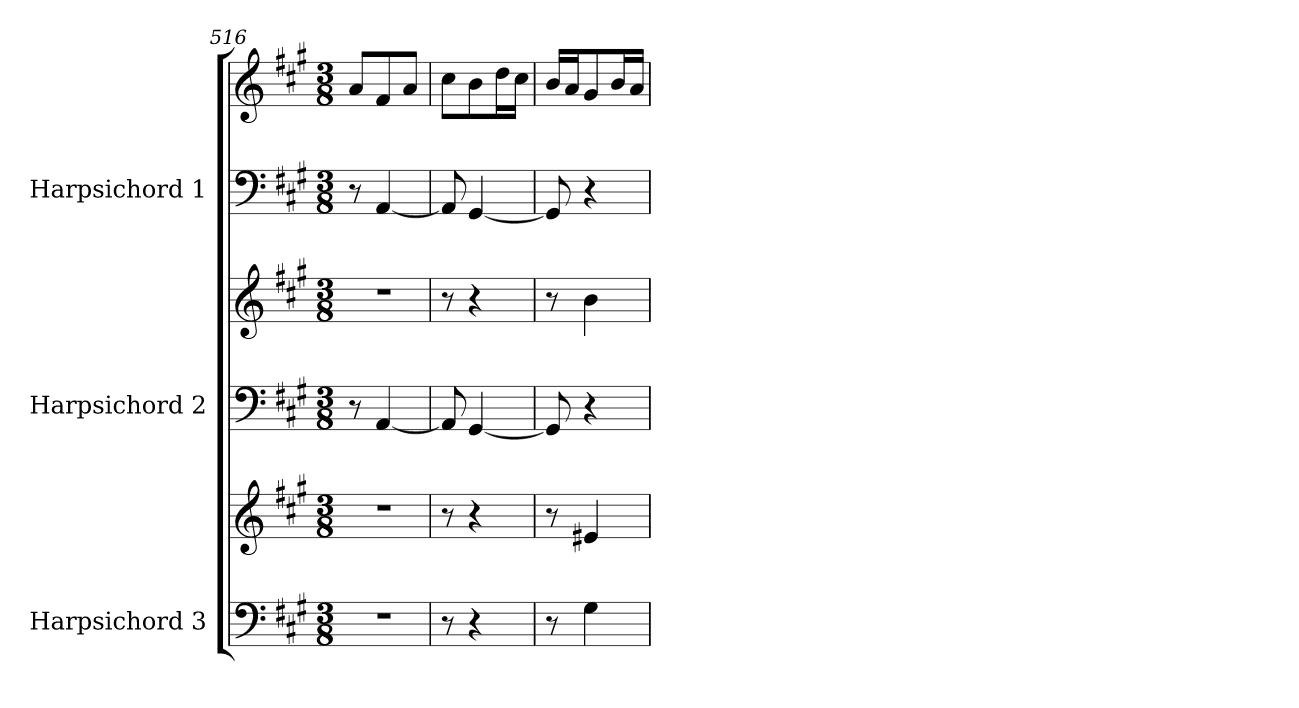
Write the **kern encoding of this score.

**kern	**kern	**kern	**kern	**kern	**kern
*part3	*part3	*part2	*part2	*part1	*part1
*staff6	*staff5	*staff4	*staff3	*staff2	*staff1
*I"Harpsichord 3	*	*I"Harpsichord 2	*	*I"Harpsichord 1	*
*I'Hp	*	*I'Hp	*	*I'Hp	*
*clefF4	*clefG2	*clefF4	*clefG2	*clefF4	*clefG2
*k[f#c#g#]	*k[f#c#g#]	*k[f#c#g#]	*k[f#c#g#]	*k[f#c#g#]	*k[f#c#g#]
*M3/8	*M3/8	*M3/8	*M3/8	*M3/8	*M3/8
=516	=516	=516	=516	=516	=516
4.r	4.r	8r	4.r	8r	8a/L
.	.	[4AA/	.	[4AA/	8f#/
.	.	.	.	.	8a/J
=517	=517	=517	=517	=517	=517
8r	8r	8AA/]	8r	8AA/]	8cc#\L
4r	4r	[4GG#/	4r	[4GG#/	8b\
.	.	.	.	.	16dd\L
.	.	.	.	.	16cc#\JJ
=518	=518	=518	=518	=518	=518
8r	8r	8GG#/]	8r	8GG#/]	16b/LL
.	.	.	.	.	16a/J
4G#\	4e#X/	4r	4b\	4r	8g#/
.	.	.	.	.	16b/L
.	.	.	.	.	16a/JJ
=	=	=	=	=	=
*-	*-	*-	*-	*-	*-
